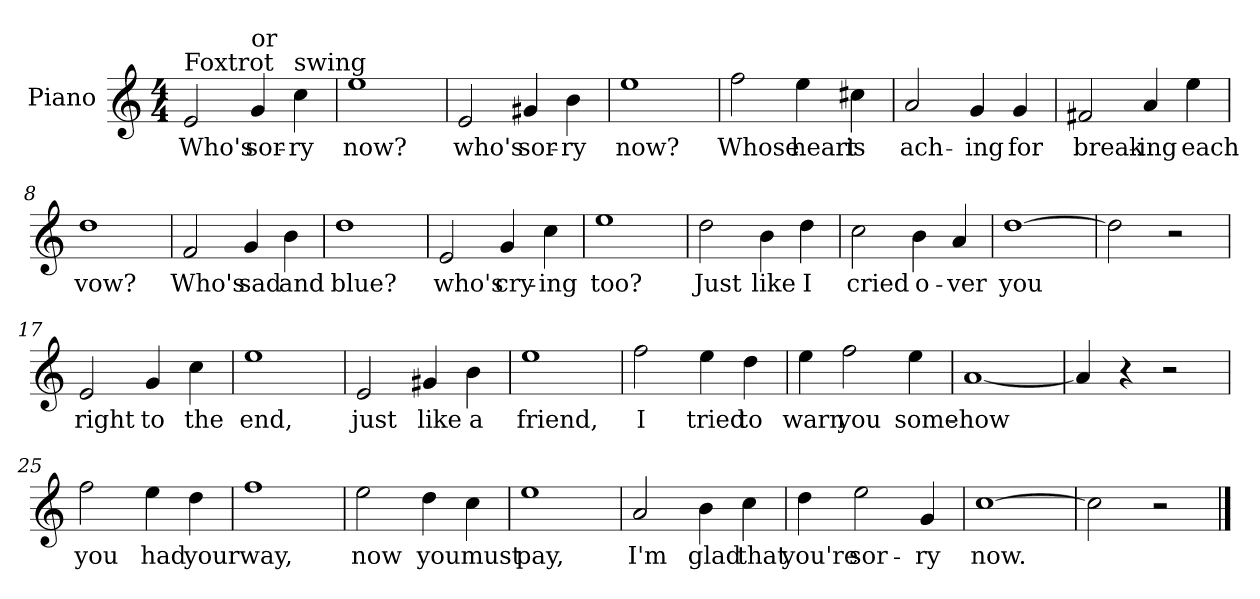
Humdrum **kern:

**kern	**text
*part1	*part1
*staff1	*staff1
*I"Piano	*
*I'Pno	*
*clefG2	*
*k[]	*
*C:	*
*M4/4	*
=1	=1
!LO:TX:a:t=Foxtrot	!
2e/	Who's
!LO:TX:a:t=or	!
4g/	sor-
!LO:TX:a:t=swing	!
4cc\	-ry
=2	=2
1ee	now?
=3	=3
2e/	who's
4g#X/	sor-
4b\	-ry
=4	=4
1ee	now?
=5	=5
2ff\	Whose
4ee\	heart
4cc#X\	is
=6	=6
2a/	ach-
4g/	-ing
4g/	for
!!LO:LB:g=z
=7	=7
2f#X/	break-
4a/	-ing
4ee\	each
=8	=8
1dd	vow?
=9	=9
2f/	Who's
4g/	sad
4b\	and
=10	=10
1dd	blue?
=11	=11
2e/	who's
4g/	cry-
4cc\	-ing
=12	=12
1ee	too?
=13	=13
2dd\	Just
4b\	like
4dd\	I
!!LO:LB:g=z
=14	=14
2cc\	cried
4b\	o-
4a/	-ver
=15	=15
[1dd	you
=16	=16
2dd\]	.
2r	.
=17	=17
2e/	right
4g/	to
4cc\	the
=18	=18
1ee	end,
=19	=19
2e/	just
4g#X/	like
4b\	a
=20	=20
1ee	friend,
=21	=21
2ff\	I
4ee\	tried
4dd\	to
!!LO:LB:g=z
=22	=22
4ee\	warn
2ff\	you
4ee\	some-
=23	=23
[1a	-how
=24	=24
4a/]	.
4r	.
2r	.
=25	=25
2ff\	you
4ee\	had
4dd\	your
=26	=26
1ff	way,
=27	=27
2ee\	now
4dd\	you
4cc\	must
=28	=28
1ee	pay,
!!LO:LB:g=z
=29	=29
2a/	I'm
4b\	glad
4cc\	that
=30	=30
4dd\	you're
2ee\	sor-
4g/	-ry
=31	=31
[1cc	now.
=32	=32
2cc\]	.
2r	.
==	==
*-	*-
